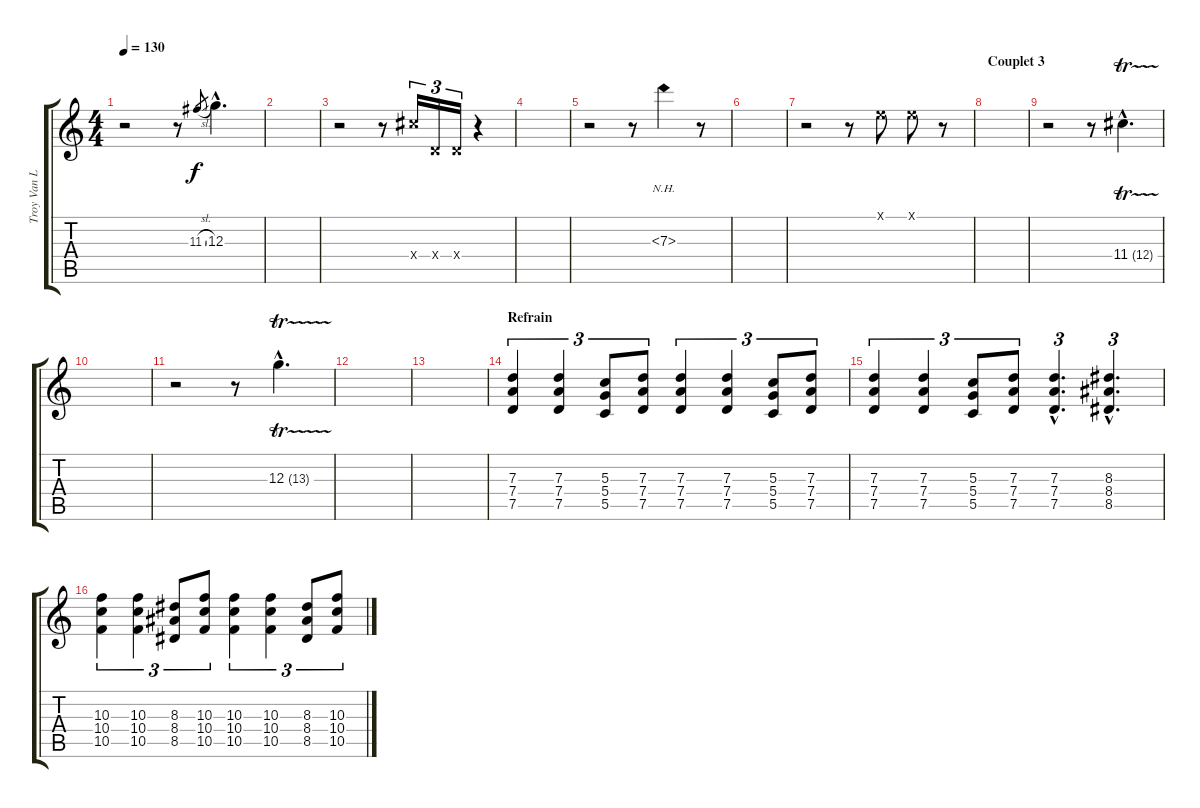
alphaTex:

\track ("Troy Van Leuwen" "Troy Van L") {instrument overdrivenguitar}
\staff {score tabs}
\tuning (E4 B3 G3 D3 G2 E2) {hide}
\ts (4 4)
\tempo 130
\clef g2
\ks c
r.2{dy f balance 16} r.8 11.3{sl}.8{gr} 12.3{hac}.4{d} |
|
r.2{balance 0} r.8 11.4{x}.16{tu (3 2)} 0.4{x}.16{tu (3 2)} 0.4{x}.16{tu (3 2)} r.4 |
|
r.2{balance 16} r.8 7.3{nh}.4 r.8 |
|
r.2{balance 0} r.8 0.1{x}.8 0.1{x}.8 r.8 |
\section ("" "Couplet 3")
|
r.2{balance 16} r.8 11.4{tr (12 16) hac}.4{d} |
|
r.2{balance 0} r.8 12.3{tr (13 16) hac}.4{d} |
|
|
\section ("" "Refrain")
(7.3 7.4 7.5).4{tu (3 2)} (7.3 7.4 7.5).4{tu (3 2)} (5.3 5.4 5.5).8{tu (3 2)} (7.3 7.4 7.5).8{tu (3 2)} (7.3 7.4 7.5).4{tu (3 2)} (7.3 7.4 7.5).4{tu (3 2)} (5.3 5.4 5.5).8{tu (3 2)} (7.3 7.4 7.5).8{tu (3 2)} |
(7.3 7.4 7.5).4{tu (3 2)} (7.3 7.4 7.5).4{tu (3 2)} (5.3 5.4 5.5).8{tu (3 2)} (7.3 7.4 7.5).8{tu (3 2)} (7.3{hac} 7.4{hac} 7.5{hac}).4{d tu (3 2)} (8.3{hac} 8.4{hac} 8.5{hac}).4{d tu (3 2)} |
(10.3 10.4 10.5).4{tu (3 2)} (10.3 10.4 10.5).4{tu (3 2)} (8.3 8.4 8.5).8{tu (3 2)} (10.3 10.4 10.5).8{tu (3 2)} (10.3 10.4 10.5).4{tu (3 2)} (10.3 10.4 10.5).4{tu (3 2)} (8.3 8.4 8.5).8{tu (3 2)} (10.3 10.4 10.5).8{tu (3 2)}
